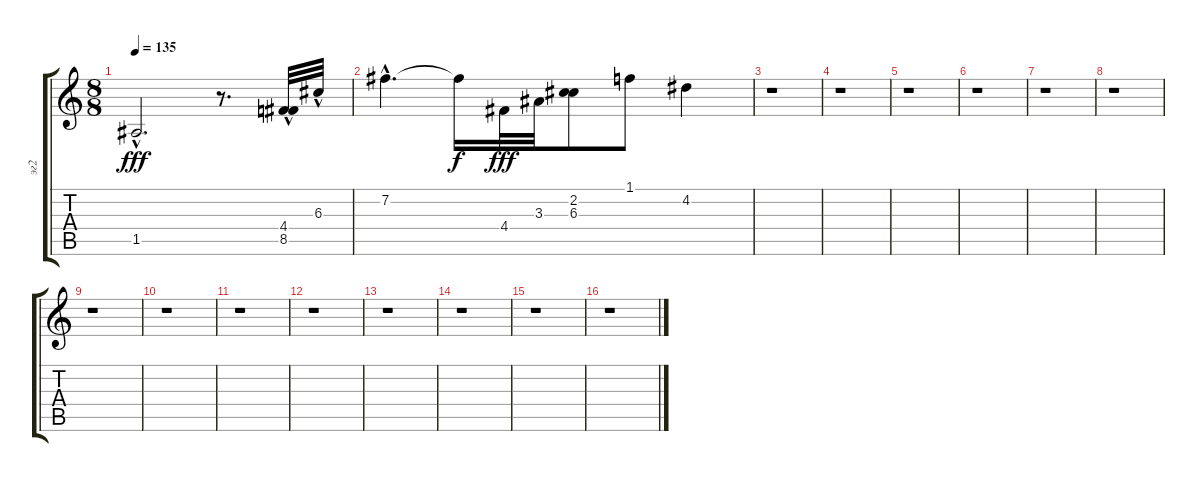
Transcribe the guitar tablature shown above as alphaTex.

\track ("эг2" "эг2") {instrument electricguitarclean}
\staff {score tabs}
\tuning (E4 B3 G3 D3 A2 E2) {hide}
\ts (8 8)
\tempo 135
\clef g2
\ks c
1.5{hac}.2{d dy fff} r.8{d} (4.4{hac} 8.5{hac}).32 6.3{hac}.32 |
7.2{hac}.4{d} 7.2{t}.16{dy f} 4.4.32{dy fff} 3.3.32 (2.2 6.3).8 1.1.8 4.2.4 |
r.1 |
r.1 |
r.1 |
r.1 |
r.1 |
r.1 |
r.1 |
r.1 |
r.1 |
r.1 |
r.1 |
r.1 |
r.1 |
r.1
